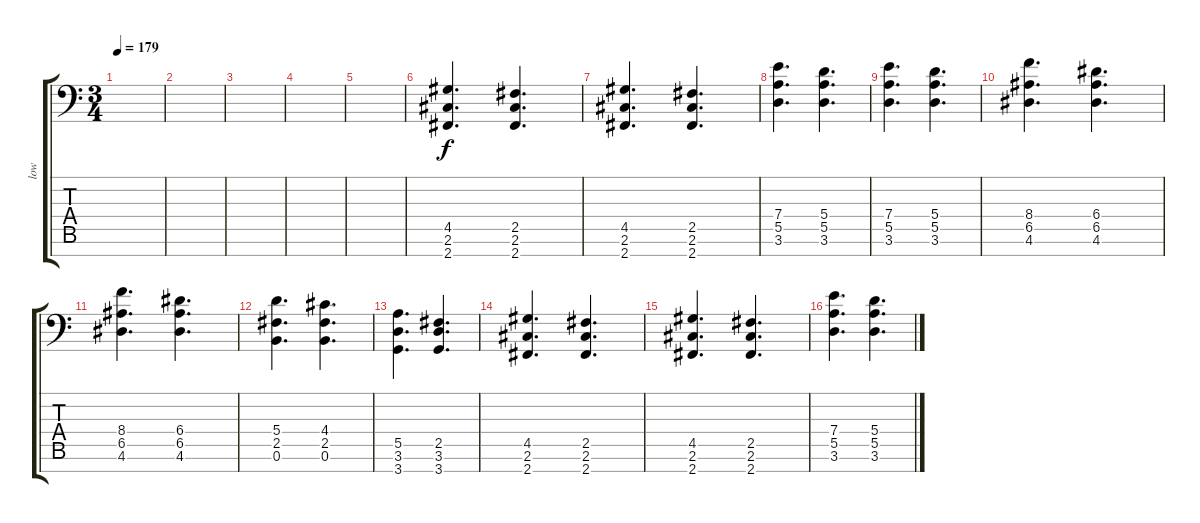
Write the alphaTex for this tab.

\track ("low" "low") {instrument distortionguitar}
\staff {score tabs}
\tuning (B3 G3 D3 A2 E2 B1 E1) {hide}
\ts (3 4)
\tempo 179
\clef f4
\ks c
|
|
|
|
|
(4.5 2.6 2.7).4{d volume 13} (2.5 2.6 2.7).4{d} |
(4.5 2.6 2.7).4{d} (2.5 2.6 2.7).4{d} |
(7.4 5.5 3.6).4{d} (5.4 5.5 3.6).4{d} |
(7.4 5.5 3.6).4{d} (5.4 5.5 3.6).4{d} |
(8.4 6.5 4.6).4{d} (6.4 6.5 4.6).4{d} |
(8.4 6.5 4.6).4{d} (6.4 6.5 4.6).4{d} |
(5.4 2.5 0.6).4{d} (4.4 2.5 0.6).4{d} |
(5.5 3.6 3.7).4{d} (2.5 3.6 3.7).4{d} |
(4.5 2.6 2.7).4{d} (2.5 2.6 2.7).4{d} |
(4.5 2.6 2.7).4{d} (2.5 2.6 2.7).4{d} |
(7.4 5.5 3.6).4{d} (5.4 5.5 3.6).4{d}
